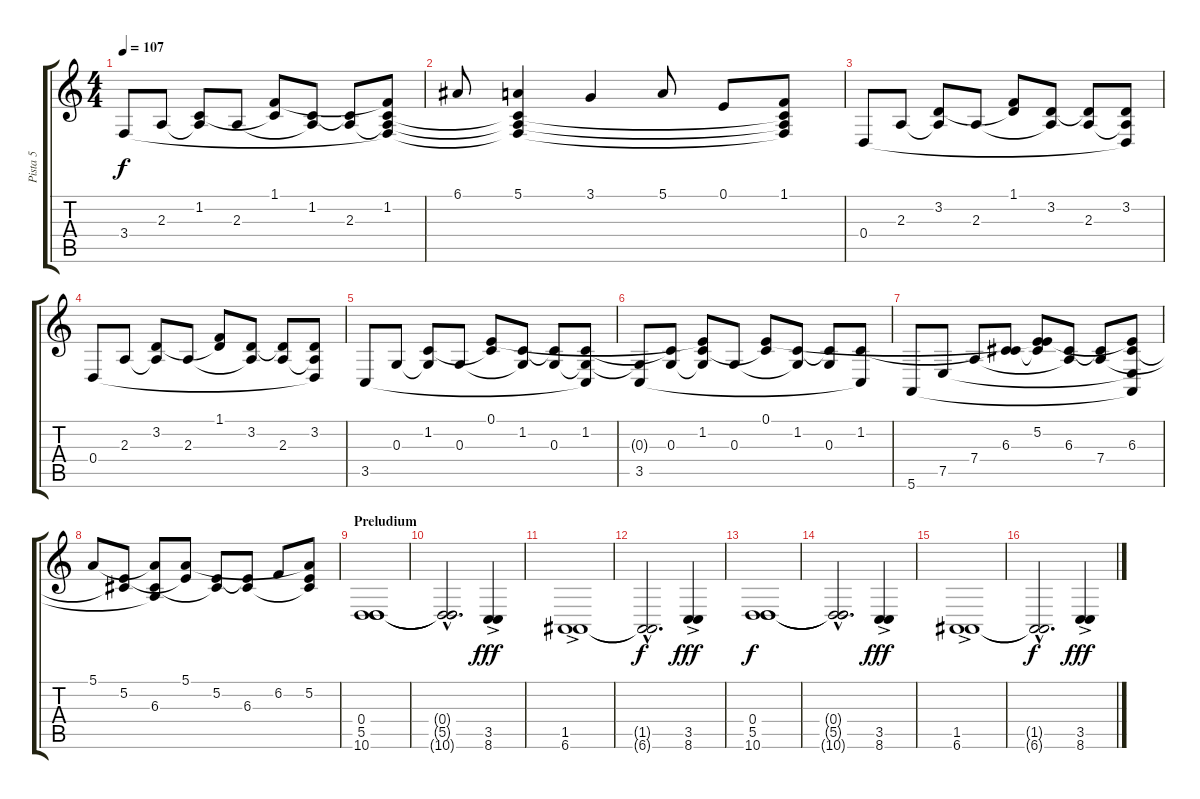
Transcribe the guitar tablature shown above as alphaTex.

\track ("Pista 5" "Pista 5") {instrument sitar}
\staff {score tabs}
\tuning (E4 B3 G3 D3 A2 E2) {hide}
\ts (4 4)
\tempo 107
\clef g2
\ks c
3.4.8{dy f} 2.3.8 (1.2 2.3{t}).8 2.3.8 (1.1 1.2{t}).8 (1.2 2.3{t}).8 (1.2{t} 2.3).8 (1.1{t} 1.2 2.3{t} 3.4{t}).8 |
6.1.8 (5.1 1.2{t} 2.3{t} 3.4{t}).4 3.1.4 5.1.8 0.1.8 (1.1 1.2{t} 2.3{t} 3.4{t}).8 |
0.4.8 2.3.8 (3.2 2.3{t}).8 2.3.8 (1.1 3.2{t}).8 (3.2 2.3{t}).8 (3.2{t} 2.3).8 (3.2 2.3{t} 0.4{t}).8 |
0.4.8 2.3.8 (3.2 2.3{t}).8 2.3.8 (1.1 3.2{t}).8 (3.2 2.3{t}).8 (3.2{t} 2.3).8 (3.2 2.3{t} 0.4{t}).8 |
3.5.8 0.3.8 (1.2 0.3{t}).8 0.3.8 (0.1 1.2{t}).8 (1.2 0.3{t}).8 (1.2{t} 0.3).8 (1.2 0.3{t} 3.5{t}).8 |
(0.3{t} 3.5).8 (1.2{t} 0.3).8 (0.1{t} 1.2 0.3{t}).8 0.3.8 (0.1 1.2{t}).8 (1.2 0.3{t}).8 (1.2{t} 0.3).8 (1.2 3.5{t}).8 |
5.6.8 7.5.8 7.4.8 (1.2{t} 6.3).8 (0.1{t} 5.2 6.3{t}).8 (6.3 7.4{t}).8 (6.3{t} 7.4).8 (5.2{t} 6.3 7.5{t} 5.6{t}).8 |
5.1.8 (5.2 6.3{t}).8 (5.1{t} 6.3 7.4{t}).8 (5.1 5.2{t}).8 (5.2 6.3{t}).8 (5.2{t} 6.3).8 6.2.8 (5.1{t} 5.2 6.3{t}).8 |
\section ("" "Preludium")
(0.4 5.5 10.6).1{volume 16 instrument choiraahs} |
(0.4{hac t} 5.5{hac t} 10.6{hac t}).2{d} (3.5{ac} 8.6).4{dy fff} |
(1.5{ac} 6.6).1 |
(1.5{hac t} 6.6{hac t}).2{d dy f} (3.5{ac} 8.6).4{dy fff} |
(0.4 5.5 10.6).1{dy f volume 16 instrument choiraahs} |
(0.4{hac t} 5.5{hac t} 10.6{hac t}).2{d} (3.5{ac} 8.6).4{dy fff} |
(1.5{ac} 6.6).1 |
(1.5{hac t} 6.6{hac t}).2{d dy f} (3.5{ac} 8.6).4{dy fff}
